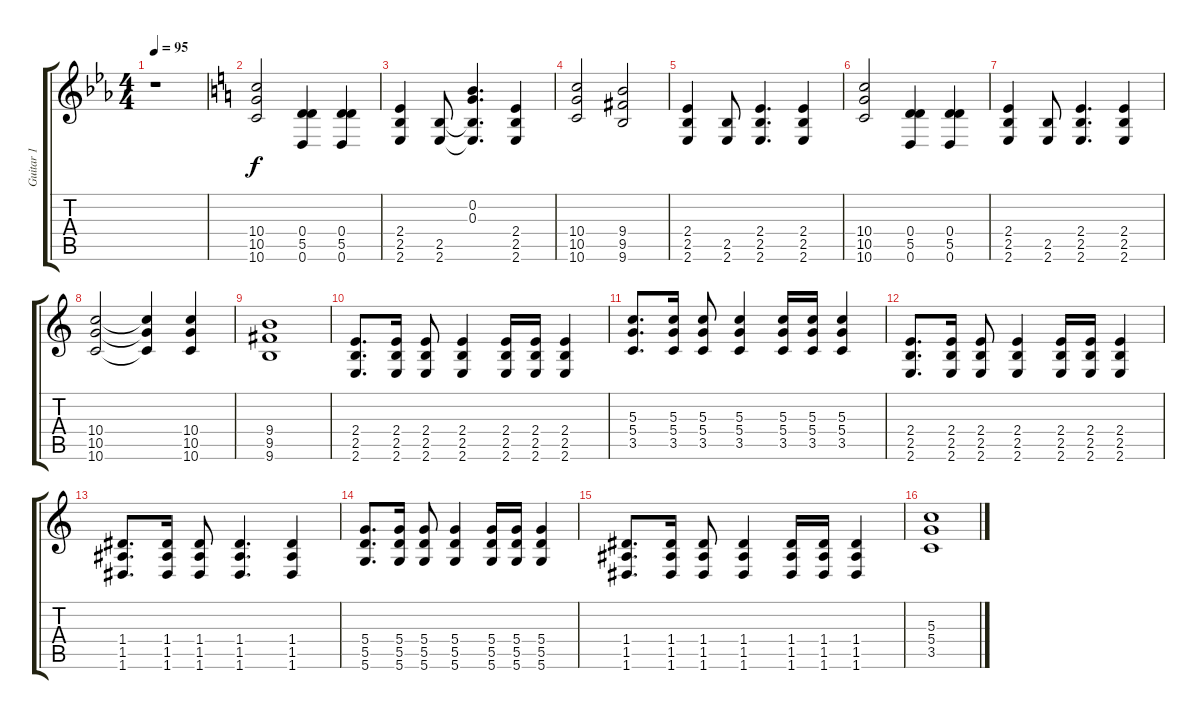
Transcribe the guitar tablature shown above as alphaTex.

\track ("Guitar 1" "Guitar 1") {instrument overdrivenguitar}
\staff {score tabs}
\tuning (E4 B3 G3 D3 A2 D2) {hide}
\ts (4 4)
\tempo 95
\clef g2
\ks eb
r.1{dy f} |
\ks c
(10.4 10.5 10.6).2 (0.4 5.5 0.6).4 (0.4 5.5 0.6).4 |
(2.4 2.5 2.6).4 (2.5 2.6).8 (0.2 0.3 2.5{t} 2.6{t}).4{d} (2.4 2.5 2.6).4 |
(10.4 10.5 10.6).2 (9.4 9.5 9.6).2 |
(2.4 2.5 2.6).4 (2.5 2.6).8 (2.4 2.5 2.6).4{d} (2.4 2.5 2.6).4 |
(10.4 10.5 10.6).2 (0.4 5.5 0.6).4 (0.4 5.5 0.6).4 |
(2.4 2.5 2.6).4 (2.5 2.6).8 (2.4 2.5 2.6).4{d} (2.4 2.5 2.6).4 |
(10.4 10.5 10.6).2 (10.4{t} 10.5{t} 10.6{t}).4 (10.4 10.5 10.6).4 |
(9.4 9.5 9.6).1 |
(2.4 2.5 2.6).8{d} (2.4 2.5 2.6).16 (2.4 2.5 2.6).8 (2.4 2.5 2.6).4 (2.4 2.5 2.6).16 (2.4 2.5 2.6).16 (2.4 2.5 2.6).4 |
(5.3 5.4 3.5).8{d} (5.3 5.4 3.5).16 (5.3 5.4 3.5).8 (5.3 5.4 3.5).4 (5.3 5.4 3.5).16 (5.3 5.4 3.5).16 (5.3 5.4 3.5).4 |
(2.4 2.5 2.6).8{d} (2.4 2.5 2.6).16 (2.4 2.5 2.6).8 (2.4 2.5 2.6).4 (2.4 2.5 2.6).16 (2.4 2.5 2.6).16 (2.4 2.5 2.6).4 |
(1.4 1.5 1.6).8{d} (1.4 1.5 1.6).16 (1.4 1.5 1.6).8 (1.4 1.5 1.6).4{d} (1.4 1.5 1.6).4 |
(5.4 5.5 5.6).8{d} (5.4 5.5 5.6).16 (5.4 5.5 5.6).8 (5.4 5.5 5.6).4 (5.4 5.5 5.6).16 (5.4 5.5 5.6).16 (5.4 5.5 5.6).4 |
(1.4 1.5 1.6).8{d} (1.4 1.5 1.6).16 (1.4 1.5 1.6).8 (1.4 1.5 1.6).4 (1.4 1.5 1.6).16 (1.4 1.5 1.6).16 (1.4 1.5 1.6).4 |
(5.3 5.4 3.5).1
